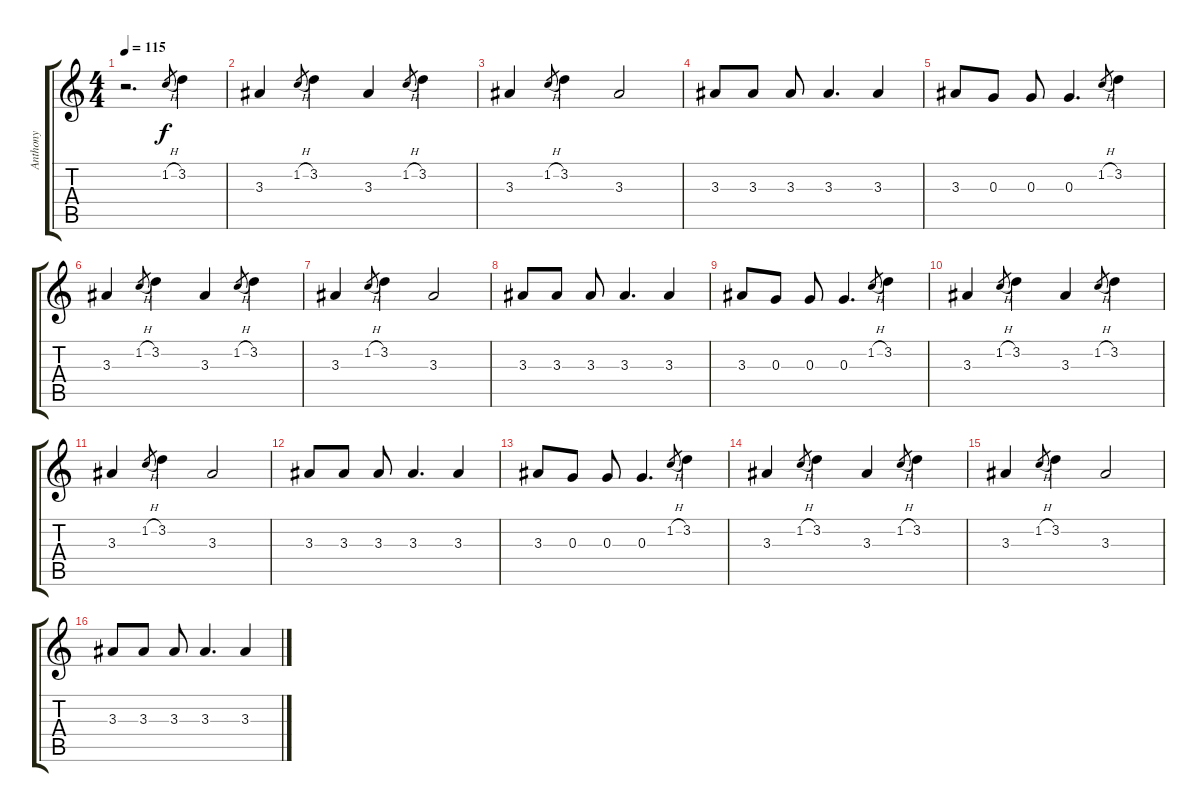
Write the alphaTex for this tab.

\track ("Anthony" "Anthony") {instrument electricguitarjazz}
\staff {score tabs}
\tuning (E4 B3 G3 D3 A2 E2) {hide}
\ts (4 4)
\tempo 115
\clef g2
\ks c
r.2{d dy f} 1.2{h}.8{gr} 3.2.4 |
3.3.4 1.2{h}.8{gr} 3.2.4 3.3.4 1.2{h}.8{gr} 3.2.4 |
3.3.4 1.2{h}.8{gr} 3.2.4 3.3.2 |
3.3.8 3.3.8 3.3.8 3.3.4{d} 3.3.4 |
3.3.8 0.3.8 0.3.8 0.3.4{d} 1.2{h}.8{gr} 3.2.4 |
3.3.4 1.2{h}.8{gr} 3.2.4 3.3.4 1.2{h}.8{gr} 3.2.4 |
3.3.4 1.2{h}.8{gr} 3.2.4 3.3.2 |
3.3.8 3.3.8 3.3.8 3.3.4{d} 3.3.4 |
3.3.8 0.3.8 0.3.8 0.3.4{d} 1.2{h}.8{gr} 3.2.4 |
3.3.4 1.2{h}.8{gr} 3.2.4 3.3.4 1.2{h}.8{gr} 3.2.4 |
3.3.4 1.2{h}.8{gr} 3.2.4 3.3.2 |
3.3.8 3.3.8 3.3.8 3.3.4{d} 3.3.4 |
3.3.8 0.3.8 0.3.8 0.3.4{d} 1.2{h}.8{gr} 3.2.4 |
3.3.4 1.2{h}.8{gr} 3.2.4 3.3.4 1.2{h}.8{gr} 3.2.4 |
3.3.4 1.2{h}.8{gr} 3.2.4 3.3.2 |
3.3.8 3.3.8 3.3.8 3.3.4{d} 3.3.4
